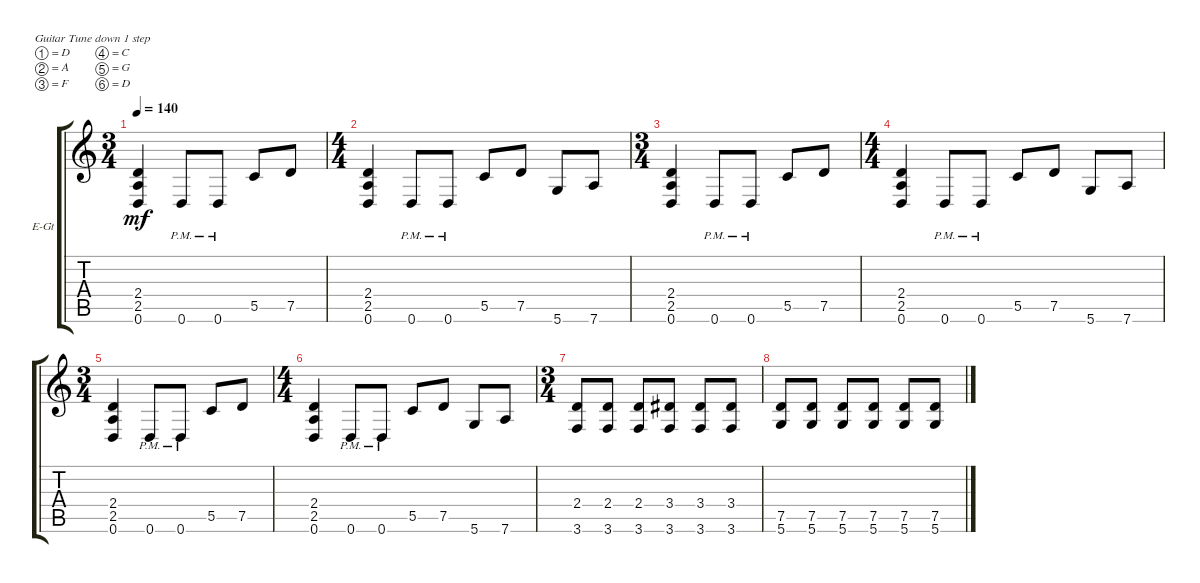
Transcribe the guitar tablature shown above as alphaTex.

\defaultSystemsLayout 4
\bracketExtendMode groupsimilarinstruments
\firstSystemTrackNameOrientation horizontal
\otherSystemsTrackNameOrientation horizontal
\track ("Electric Guitar" "E-Gt") {instrument distortionguitar}
\staff {score tabs}
\tuning (D4 A3 F3 C3 G2 D2)
\ts (3 4)
\tempo 140
\clef g2
\ks c
(0.6 2.5 2.4).4{dy mf} 0.6{pm}.8 0.6{pm}.8 5.5.8 7.5.8 |
\ts (4 4)
(0.6 2.5 2.4).4 0.6{pm}.8 0.6{pm}.8 5.5.8 7.5.8 5.6.8 7.6.8 |
\ts (3 4)
(0.6 2.5 2.4).4 0.6{pm}.8 0.6{pm}.8 5.5.8 7.5.8 |
\ts (4 4)
(0.6 2.5 2.4).4 0.6{pm}.8 0.6{pm}.8 5.5.8 7.5.8 5.6.8 7.6.8 |
\ts (3 4)
(0.6 2.5 2.4).4 0.6{pm}.8 0.6{pm}.8 5.5.8 7.5.8 |
\ts (4 4)
(0.6 2.5 2.4).4 0.6{pm}.8 0.6{pm}.8 5.5.8 7.5.8 5.6.8 7.6.8 |
\ts (3 4)
(3.6 2.4).8 (3.6 2.4).8 (3.6 2.4).8 (3.4 3.6).8 (3.4 3.6).8 (3.4 3.6).8 |
(5.6 7.5).8 (5.6 7.5).8 (5.6 7.5).8 (5.6 7.5).8 (5.6 7.5).8 (5.6 7.5).8
